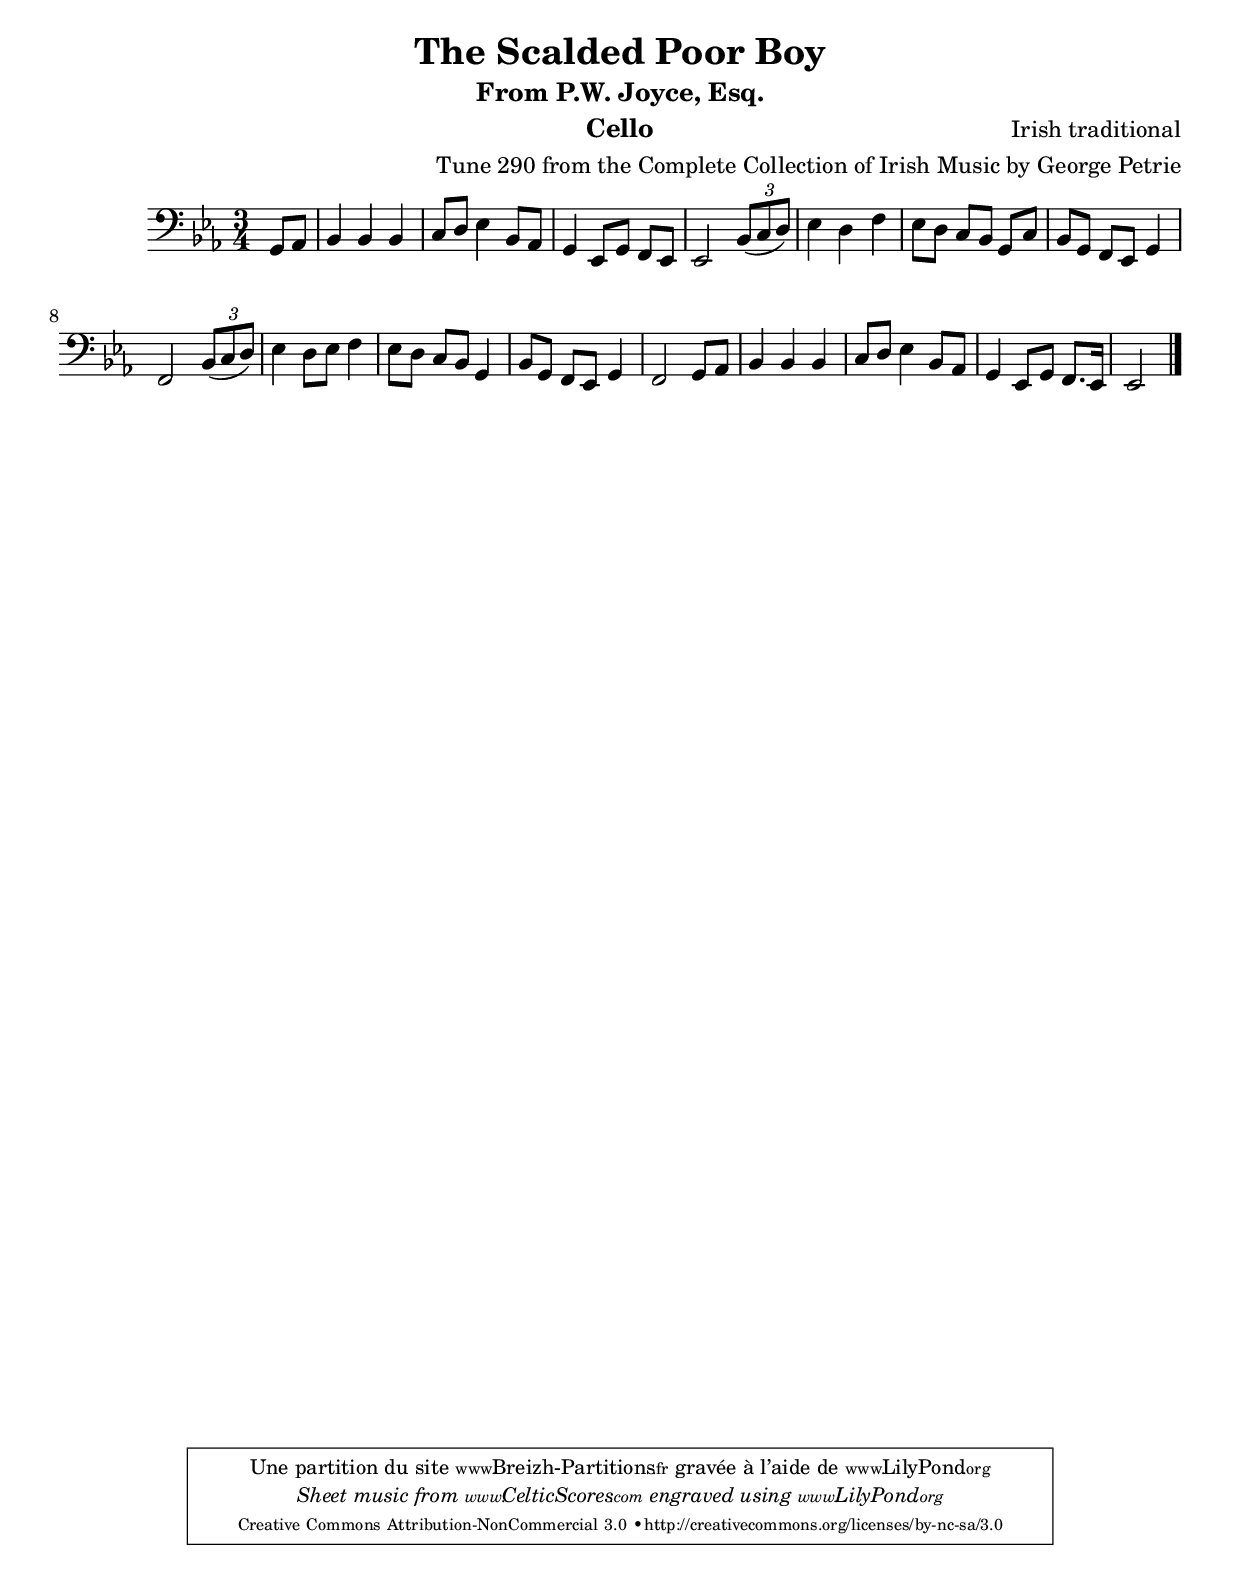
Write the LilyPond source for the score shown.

% Noted by George Petrie, LL.D., R.H.A. (1789−1866)
% Edited from the original manuscripts by Charles Villiers Standford (1902)
% Transcripted by Breizh Partitions (2012)

\version "2.12.3"

\paper {
	top-margin = 2 \cm
	bottom-margin = 2 \cm
}

\header {
title = "The Scalded Poor Boy"
subtitle = "From P.W. Joyce, Esq."
arranger = "Tune 290 from the Complete Collection of Irish Music by George Petrie"
instrument = "Cello"
composer = "Irish traditional"
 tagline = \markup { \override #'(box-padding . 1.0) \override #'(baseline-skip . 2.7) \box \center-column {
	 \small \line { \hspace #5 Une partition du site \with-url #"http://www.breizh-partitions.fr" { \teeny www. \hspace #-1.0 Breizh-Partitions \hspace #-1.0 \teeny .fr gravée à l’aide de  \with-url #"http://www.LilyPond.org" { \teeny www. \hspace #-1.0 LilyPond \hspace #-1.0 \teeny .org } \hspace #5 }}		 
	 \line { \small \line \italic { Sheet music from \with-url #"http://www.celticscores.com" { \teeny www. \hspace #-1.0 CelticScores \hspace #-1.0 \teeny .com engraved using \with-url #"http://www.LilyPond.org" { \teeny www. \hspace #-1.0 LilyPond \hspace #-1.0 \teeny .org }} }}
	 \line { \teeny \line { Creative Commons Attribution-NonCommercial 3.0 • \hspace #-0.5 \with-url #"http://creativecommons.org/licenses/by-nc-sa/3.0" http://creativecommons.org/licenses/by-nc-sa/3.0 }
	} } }
}


main = {
% 	\tempo 4. = 50
% 	\tempo "Andante"
% 	\once \override Score.MetronomeMark #'transparent = ##t

	
	\partial 4 g8 aes
	|
	bes 4 bes bes
	|
	c'8 d' ees'4 bes8 aes
	|
	g4 ees8 g f [ees]
	|
	ees2 \times 2/3 {bes8 (c' d')}
	|
	
	ees'4 d' f'
	|
	ees'8 [d'] c' [bes] g c'
	|
	bes8 [g] f ees g4
	|
	f2 \times 2/3 {bes8 (c' d')}
	|

	ees'4 d'8 ees' f'4
	|	
	ees'8 [d'] c' [bes] g4 
	|
	bes8 [g] f ees g4
	|
	f2 g8 aes
	|
	
	bes 4 bes bes
	|
	c'8 d' ees'4 bes8 aes
	|
	g4 ees8 [g] f8. [ees16]
	|
	\partial 2 ees2
	|
		
	
	\bar "|."
	
}



\score  {
\new Staff  <<
    \time 3/4  
    \clef "F"
    \key ees \major
    \set Staff.midiInstrument = "cello"
	\transpose a a,{
    \main
}
>>

\layout  { }
\midi  { }
}
